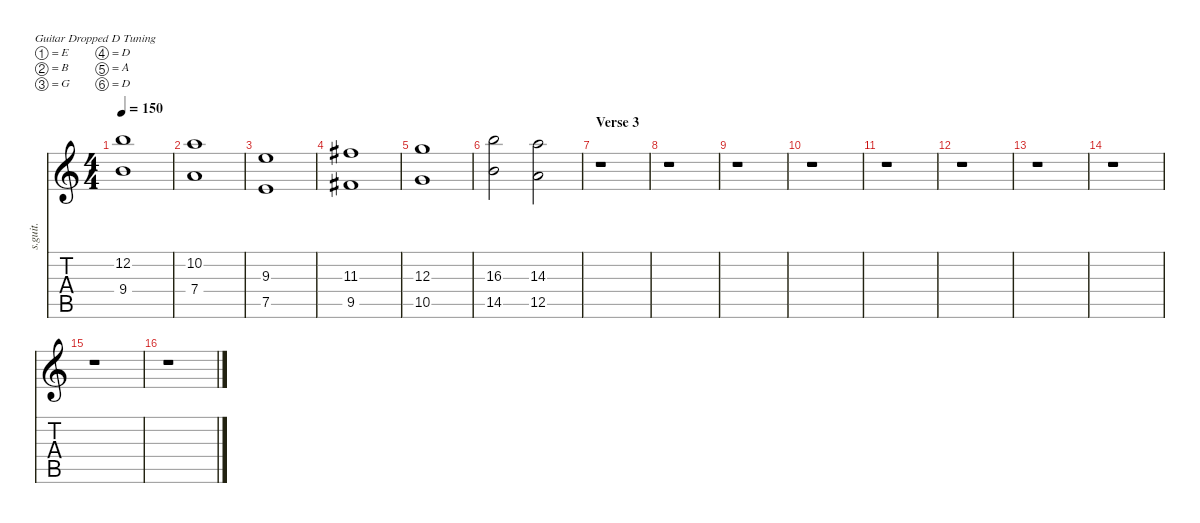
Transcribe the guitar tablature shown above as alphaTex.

\defaultSystemsLayout 4
\hideDynamics
\bracketExtendMode nobrackets
\track ("Choir" "s.guit.") {instrument choiraahs}
\staff {score tabs}
\tuning (E4 B3 G3 D3 A2 D2)
\displaytranspose 12
\ts (4 4)
\tempo 150
\clef g2
\ks c
(12.2 9.4).1{lyrics (0 "") lyrics (1 "") lyrics (2 "") lyrics (3 "") lyrics (4 "") dy f} |
(10.2 7.4).1{lyrics (0 "") lyrics (1 "") lyrics (2 "") lyrics (3 "") lyrics (4 "")} |
(9.3 7.5).1{lyrics (0 "") lyrics (1 "") lyrics (2 "") lyrics (3 "") lyrics (4 "")} |
(11.3{acc #} 9.5{acc #}).1{lyrics (0 "") lyrics (1 "") lyrics (2 "") lyrics (3 "") lyrics (4 "")} |
(12.3 10.5).1{lyrics (0 "") lyrics (1 "") lyrics (2 "") lyrics (3 "") lyrics (4 "")} |
(16.3 14.5).2{lyrics (0 "") lyrics (1 "") lyrics (2 "") lyrics (3 "") lyrics (4 "")} (14.3 12.5).2{lyrics (0 "") lyrics (1 "") lyrics (2 "") lyrics (3 "") lyrics (4 "")} |
\section ("" "Verse 3")
r.1 |
r.1 |
r.1 |
r.1 |
r.1 |
r.1 |
r.1 |
r.1 |
r.1 |
r.1
